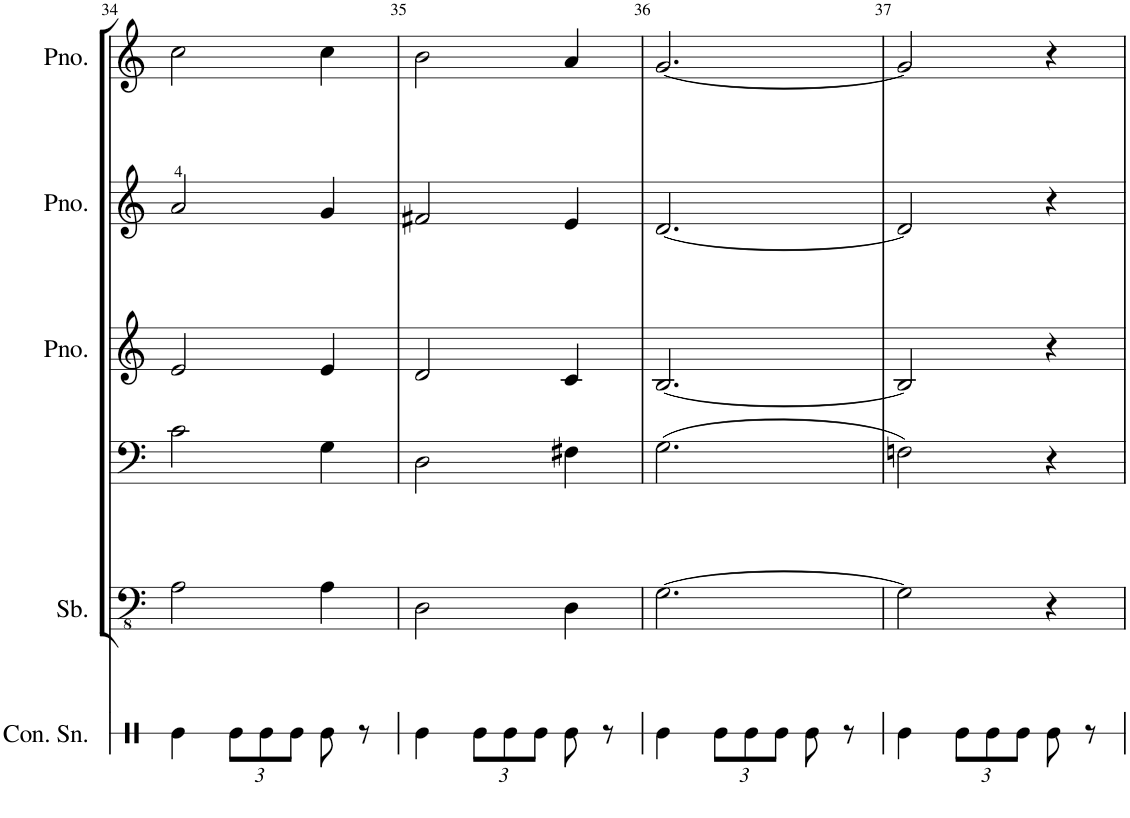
**kern	**kern	**kern	**kern	**kern	**kern
*part6	*part5	*part4	*part3	*part2	*part1
*staff6	*staff5	*staff4	*staff3	*staff2	*staff1
*I"Concert Snare Drum	*I"String Bass	*I"Violoncello	*I"Piano	*I"Piano	*I"Piano
*I'Con. Sn.	*I'Sb.	*I'Vc	*I'Pno.	*I'Pno.	*I'Pno.
!!LO:PB:g=z
*clefX	*clefFv4	*clefF4	*clefG2	*clefG2	*clefG2
*	*ITrd7c12	*	*	*	*
*k[]	*k[]	*k[]	*k[]	*k[]	*k[]
*M3/4	*M3/4	*M3/4	*M3/4	*M3/4	*M3/4
=34	=34	=34	=34	=34	=34
4Re\	2AA\	2c\	2e/	2a/	2cc\
*Xbrackettup	*	*	*	*	*
12Re\L	.	.	.	.	.
12Re\	.	.	.	.	.
12Re\J	.	.	.	.	.
8Re\	4AA\	4G\	4e/	4g/	4cc\
8r	.	.	.	.	.
=35	=35	=35	=35	=35	=35
4Re\	2DD\	2D\	2d/	2f#X/	2b\
12Re\L	.	.	.	.	.
12Re\	.	.	.	.	.
12Re\J	.	.	.	.	.
8Re\	4DD\	4F#X\	4c/	4e/	4a/
8r	.	.	.	.	.
=36	=36	=36	=36	=36	=36
4Re\	[2.GG\	(2.G\	[2.B/	[2.d/	[2.g/
12Re\L	.	.	.	.	.
12Re\	.	.	.	.	.
12Re\J	.	.	.	.	.
8Re\	.	.	.	.	.
8r	.	.	.	.	.
=37	=37	=37	=37	=37	=37
4Re\	2GG\]	2Fn\)	2B/]	2d/]	2g/]
12Re\L	.	.	.	.	.
12Re\	.	.	.	.	.
12Re\J	.	.	.	.	.
8Re\	4r	4r	4r	4r	4r
8r	.	.	.	.	.
=	=	=	=	=	=
*-	*-	*-	*-	*-	*-
